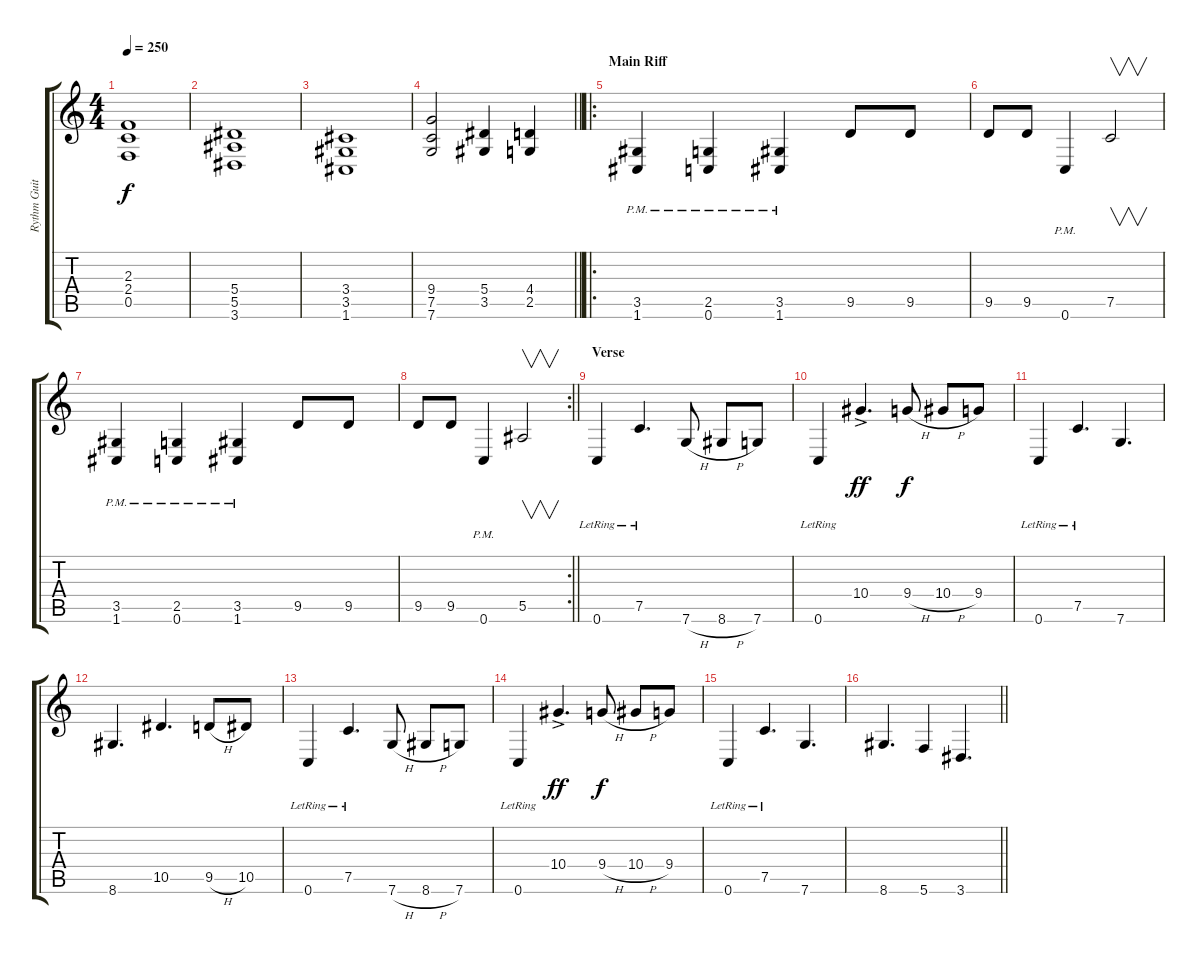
\track ("Rythm Guitar" "Rythm Guit") {instrument distortionguitar}
\staff {score tabs}
\tuning (C4 G3 Eb3 Bb2 F2 C2) {hide}
\ts (4 4)
\tempo 250
\clef g2
\ks c
(2.3 2.4 0.5).1{dy f} |
(5.4 5.5 3.6).1 |
(3.4 3.5 1.6).1 |
\barLineRight lightlight
(9.4 7.5 7.6).2 (5.4 3.5).4 (4.4 2.5).4 |
\ro
\section ("" "Main Riff")
(3.5{pm} 1.6).4 (2.5{pm} 0.6).4 (3.5{pm} 1.6).4 9.5.8 9.5.8 |
9.5.8 9.5.8 0.6{pm}.4 7.5.2{v} |
(3.5{pm} 1.6).4 (2.5{pm} 0.6).4 (3.5{pm} 1.6).4 9.5.8 9.5.8 |
\rc 2
\barLineRight lightlight
9.5.8 9.5.8 0.6{pm}.4 5.5.2{v} |
\section ("" "Verse")
0.6{lr}.4 7.5{lr}.4{d} 7.6{h}.8 8.6{h}.8 7.6.8 |
0.6{lr}.4 10.4{ac}.4{d dy ff} 9.4{h}.8{dy f} 10.4{h}.8 9.4.8 |
0.6{lr}.4 7.5{lr}.4{d} 7.6.4{d} |
8.6.4{d} 10.5.4{d} 9.5{h}.8 10.5.8 |
0.6{lr}.4 7.5{lr}.4{d} 7.6{h}.8 8.6{h}.8 7.6.8 |
0.6{lr}.4 10.4{ac}.4{d dy ff} 9.4{h}.8{dy f} 10.4{h}.8 9.4.8 |
0.6{lr}.4 7.5{lr}.4{d} 7.6.4{d} |
\barLineRight lightlight
8.6.4{d} 5.6.4 3.6.4{d}
